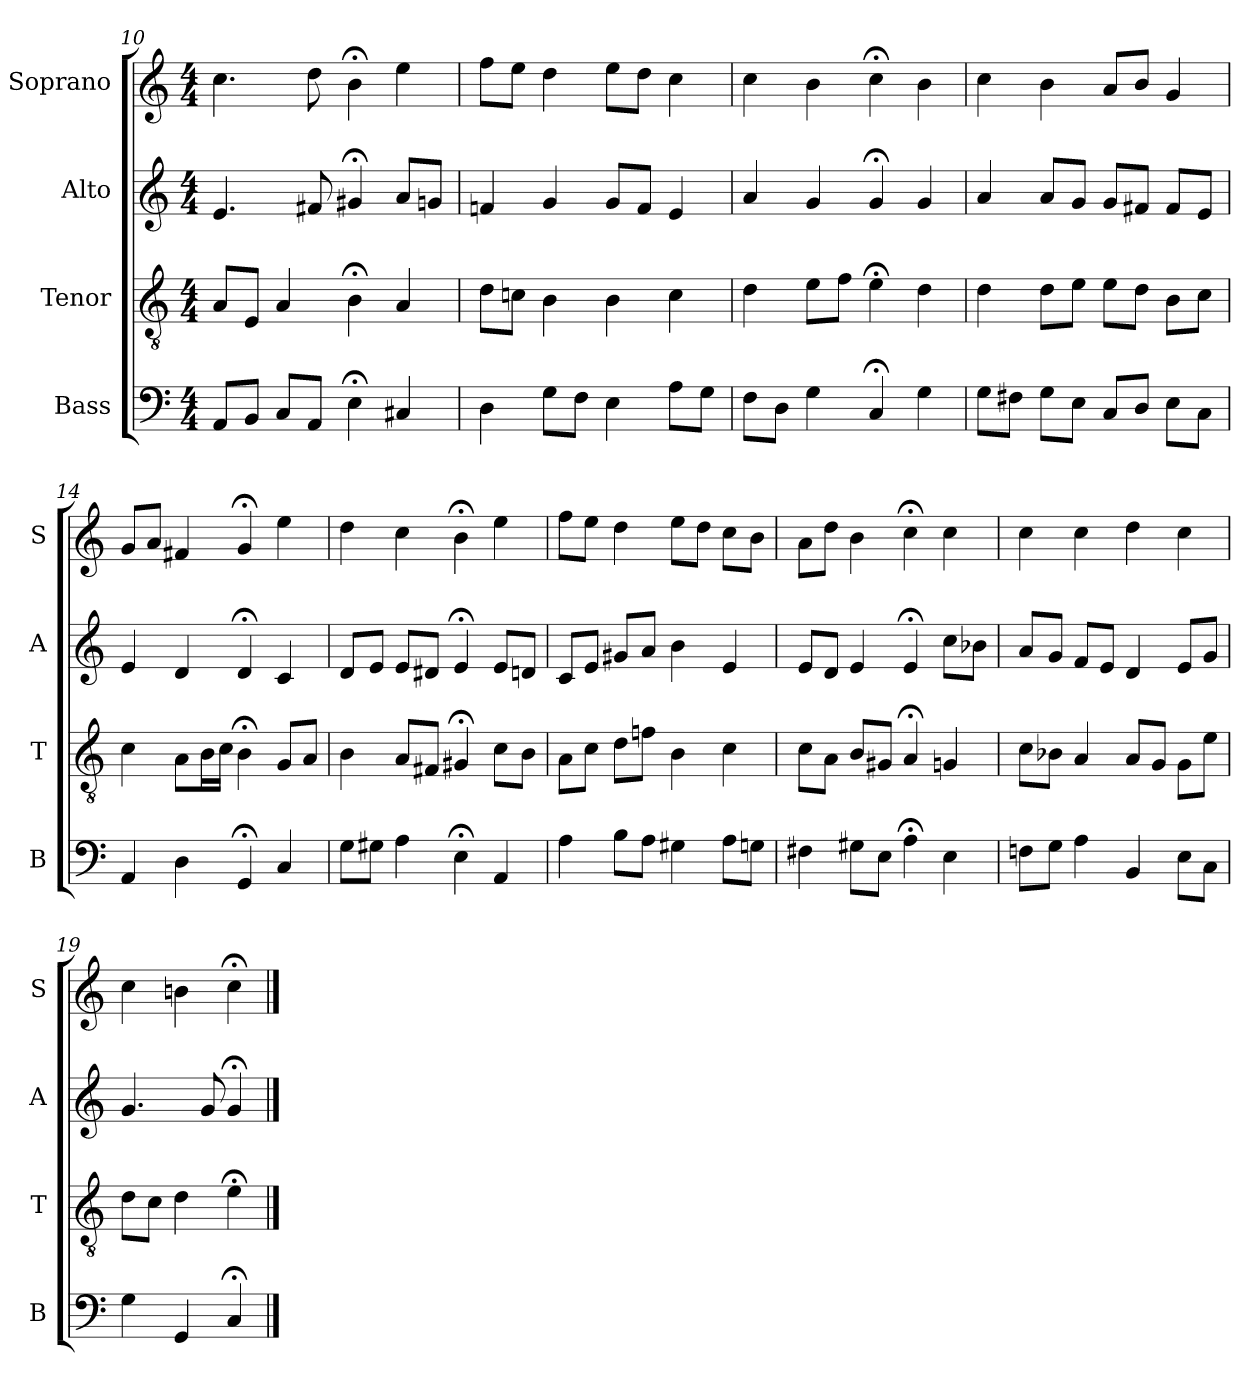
**kern	**kern	**kern	**kern
*part4	*part3	*part2	*part1
*staff4	*staff3	*staff2	*staff1
*I"Bass	*I"Tenor	*I"Alto	*I"Soprano
*I'B	*I'T	*I'A	*I'S
*clefF4	*clefGv2	*clefG2	*clefG2
*k[]	*k[]	*k[]	*k[]
*C:	*C:	*C:	*C:
*M4/4	*M4/4	*M4/4	*M4/4
=10	=10	=10	=10
8AAL	8AL	4.e	4.cc
8BBJ	8EJ	.	.
8CL	4A	.	.
8AAJ	.	8f#X	8dd
4E;<	4B;<	4g#X;<	4b;<
4C#X	4A	8aL	4ee
.	.	8gnJ	.
=11	=11	=11	=11
4D	8dL	4fn	8ffL
.	8cnJ	.	8eeJ
8GL	4B	4g	4dd
8FJ	.	.	.
4E	4B	8gL	8eeL
.	.	8fJ	8ddJ
8AL	4c	4e	4cc
8GJ	.	.	.
=12	=12	=12	=12
8FL	4d	4a	4cc
8DJ	.	.	.
4G	8eL	4g	4b
.	8fJ	.	.
4C;<	4e;<	4g;<	4cc;<
4G	4d	4g	4b
=13	=13	=13	=13
8GL	4d	4a	4cc
8F#XJ	.	.	.
8GL	8dL	8aL	4b
8EJ	8eJ	8gJ	.
8CL	8eL	8gL	8aL
8DJ	8dJ	8f#XJ	8bJ
8EL	8BL	8f#L	4g
8CJ	8cJ	8eJ	.
=14	=14	=14	=14
4AA	4c	4e	8gL
.	.	.	8aJ
4D	8AL	4d	4f#X
.	16BL	.	.
.	16cJJ	.	.
4GG;<	4B;<	4d;<	4g;<
4C	8GL	4c	4ee
.	8AJ	.	.
=15	=15	=15	=15
8GL	4B	8dL	4dd
8G#XJ	.	8eJ	.
4A	8AL	8eL	4cc
.	8F#XJ	8d#XJ	.
4E;<	4G#X;<	4e;<	4b;<
4AA	8cL	8eL	4ee
.	8BJ	8dnJ	.
=16	=16	=16	=16
4A	8AL	8cL	8ffL
.	8cJ	8eJ	8eeJ
8BL	8dL	8g#XL	4dd
8AJ	8fnJ	8aJ	.
4G#X	4B	4b	8eeL
.	.	.	8ddJ
8AL	4c	4e	8ccL
8GnJ	.	.	8bJ
=17	=17	=17	=17
4F#X	8cL	8eL	8aL
.	8AJ	8dJ	8ddJ
8G#XL	8BL	4e	4b
8EJ	8G#XJ	.	.
4A;<	4A;<	4e;<	4cc;<
4E	4Gn	8ccL	4cc
.	.	8b-XJ	.
=18	=18	=18	=18
8FnL	8cL	8aL	4cc
8GJ	8B-XJ	8gJ	.
4A	4A	8fL	4cc
.	.	8eJ	.
4BB	8AL	4d	4dd
.	8GJ	.	.
8EL	8GL	8eL	4cc
8CJ	8eJ	8gJ	.
=19	=19	=19	=19
4G	8dL	4.g	4cc
.	8cJ	.	.
4GG	4d	.	4bn
.	.	8g	.
4C;<	4e;<	4g;<	4cc;<
==	==	==	==
*-	*-	*-	*-
